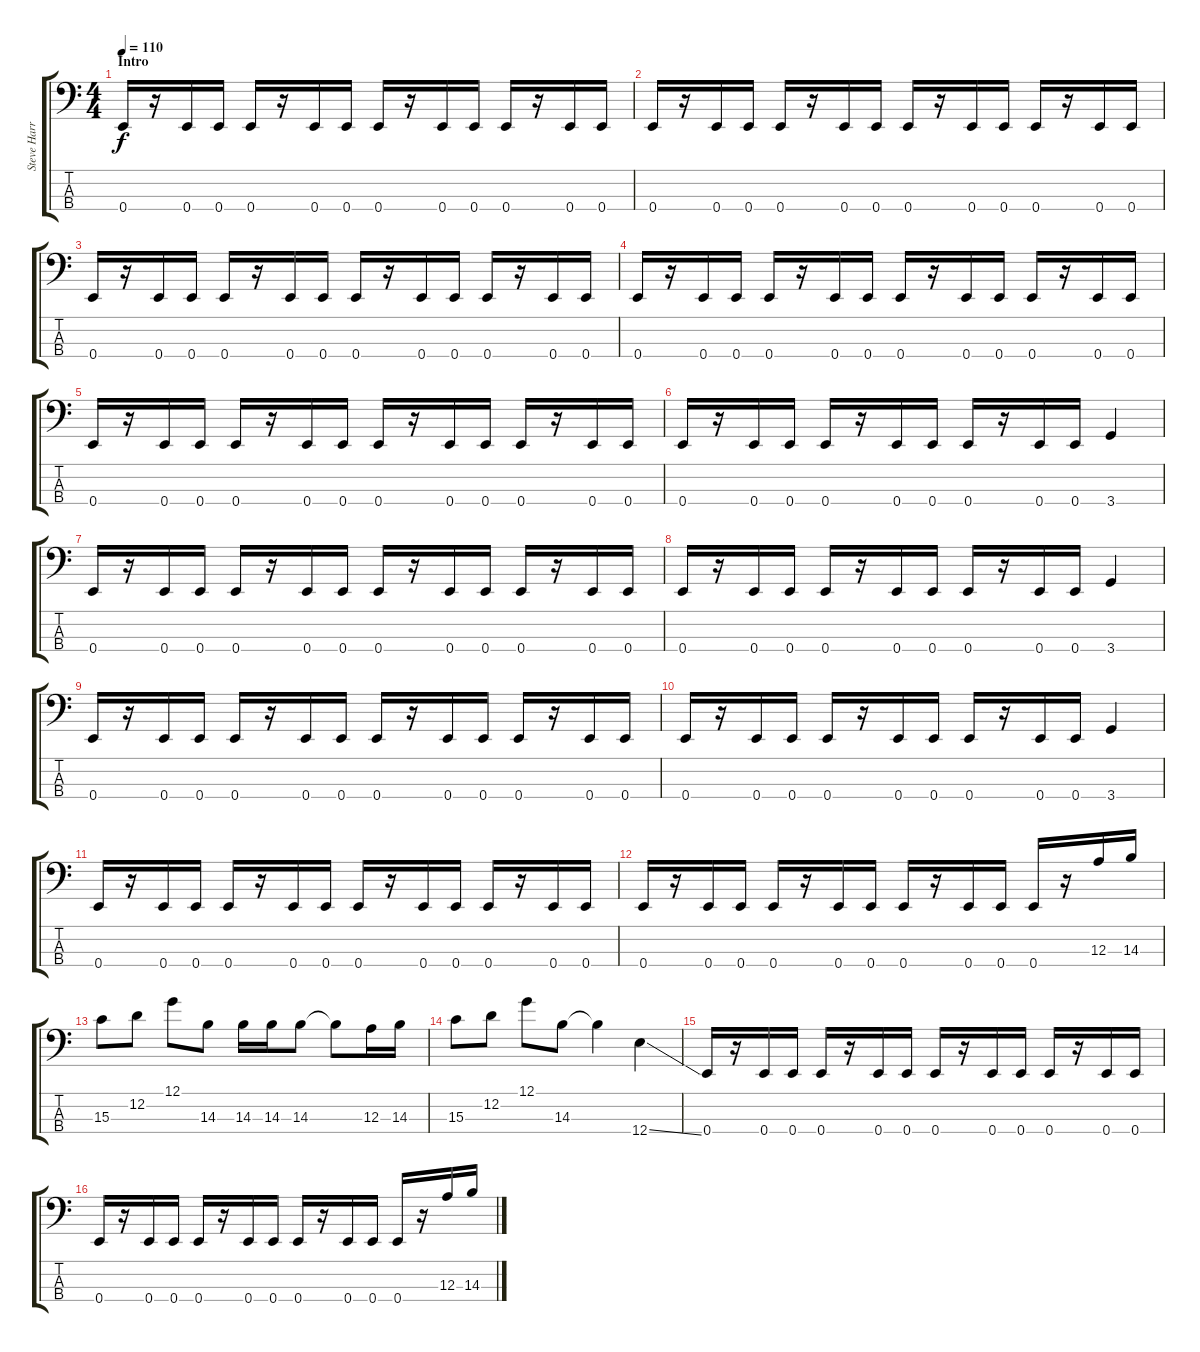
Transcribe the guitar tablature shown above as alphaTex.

\track ("Steve Harris" "Steve Harr") {instrument electricbassfinger}
\staff {score tabs}
\tuning (G2 D2 A1 E1) {hide}
\ts (4 4)
\section ("" "Intro")
\tempo 110
\clef f4
\ks c
0.4.16{dy f instrument electricbassfinger} r.16 0.4.16 0.4.16 0.4.16 r.16 0.4.16 0.4.16 0.4.16 r.16 0.4.16 0.4.16 0.4.16 r.16 0.4.16 0.4.16 |
0.4.16 r.16 0.4.16 0.4.16 0.4.16 r.16 0.4.16 0.4.16 0.4.16 r.16 0.4.16 0.4.16 0.4.16 r.16 0.4.16 0.4.16 |
0.4.16 r.16 0.4.16 0.4.16 0.4.16 r.16 0.4.16 0.4.16 0.4.16 r.16 0.4.16 0.4.16 0.4.16 r.16 0.4.16 0.4.16 |
0.4.16 r.16 0.4.16 0.4.16 0.4.16 r.16 0.4.16 0.4.16 0.4.16 r.16 0.4.16 0.4.16 0.4.16 r.16 0.4.16 0.4.16 |
0.4.16 r.16 0.4.16 0.4.16 0.4.16 r.16 0.4.16 0.4.16 0.4.16 r.16 0.4.16 0.4.16 0.4.16 r.16 0.4.16 0.4.16 |
0.4.16 r.16 0.4.16 0.4.16 0.4.16 r.16 0.4.16 0.4.16 0.4.16 r.16 0.4.16 0.4.16 3.4.4 |
0.4.16 r.16 0.4.16 0.4.16 0.4.16 r.16 0.4.16 0.4.16 0.4.16 r.16 0.4.16 0.4.16 0.4.16 r.16 0.4.16 0.4.16 |
0.4.16 r.16 0.4.16 0.4.16 0.4.16 r.16 0.4.16 0.4.16 0.4.16 r.16 0.4.16 0.4.16 3.4.4 |
0.4.16 r.16 0.4.16 0.4.16 0.4.16 r.16 0.4.16 0.4.16 0.4.16 r.16 0.4.16 0.4.16 0.4.16 r.16 0.4.16 0.4.16 |
0.4.16 r.16 0.4.16 0.4.16 0.4.16 r.16 0.4.16 0.4.16 0.4.16 r.16 0.4.16 0.4.16 3.4.4 |
0.4.16 r.16 0.4.16 0.4.16 0.4.16 r.16 0.4.16 0.4.16 0.4.16 r.16 0.4.16 0.4.16 0.4.16 r.16 0.4.16 0.4.16 |
0.4.16 r.16 0.4.16 0.4.16 0.4.16 r.16 0.4.16 0.4.16 0.4.16 r.16 0.4.16 0.4.16 0.4.16 r.16 12.3.16 14.3.16 |
15.3.8 12.2.8 12.1.8 14.3.8 14.3.16 14.3.16 14.3.8 14.3{t}.8 12.3.16 14.3.16 |
15.3.8 12.2.8 12.1.8 14.3.8 14.3{t}.4 12.4{ss}.4 |
0.4.16 r.16 0.4.16 0.4.16 0.4.16 r.16 0.4.16 0.4.16 0.4.16 r.16 0.4.16 0.4.16 0.4.16 r.16 0.4.16 0.4.16 |
0.4.16 r.16 0.4.16 0.4.16 0.4.16 r.16 0.4.16 0.4.16 0.4.16 r.16 0.4.16 0.4.16 0.4.16 r.16 12.3.16 14.3.16
